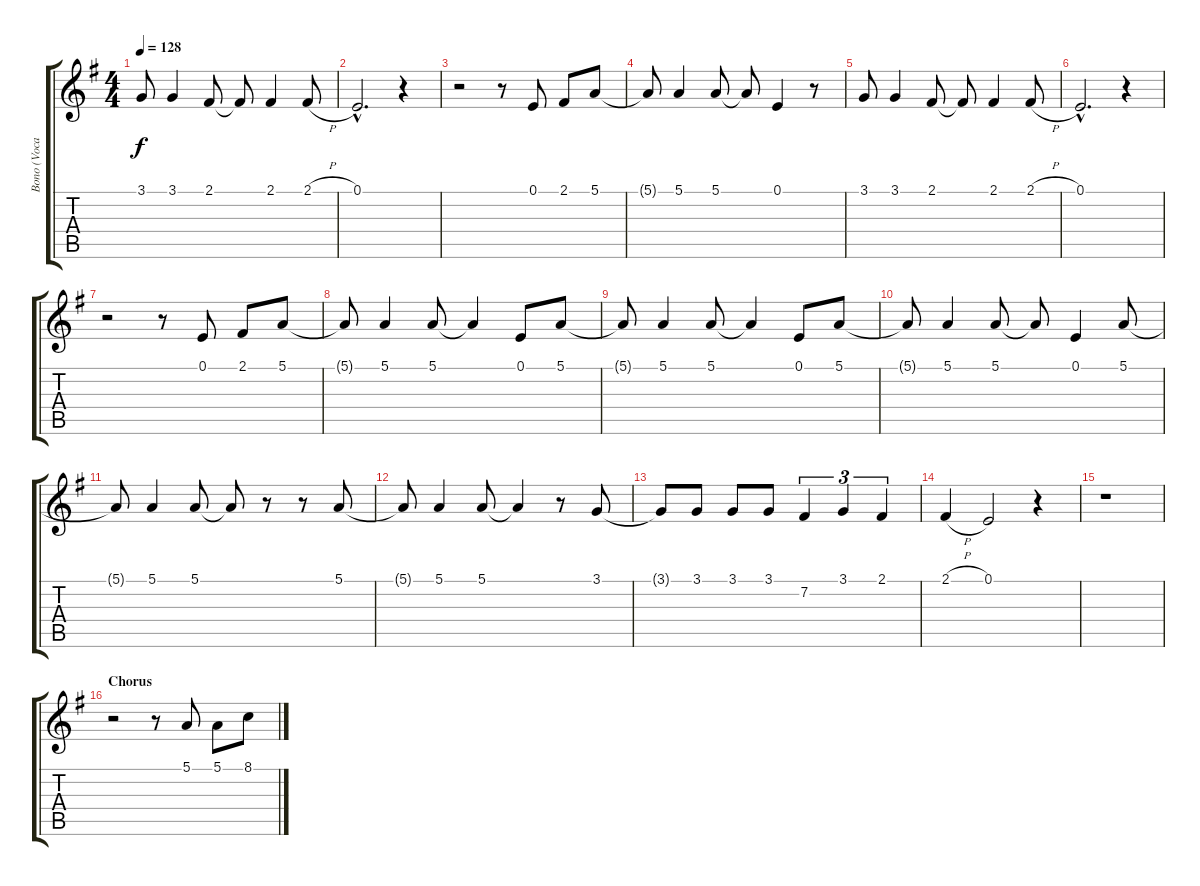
\track ("Bono (Vocal Double)" "Bono (Voca") {instrument violin}
\staff {score tabs}
\tuning (E4 B3 G3 D3 A2 E2) {hide}
\ts (4 4)
\tempo 128
\clef g2
\ks g
3.1.8{dy f} 3.1.4 2.1.8 2.1{t}.8 2.1.4 2.1{h}.8 |
0.1{hac}.2{d} r.4 |
r.2 r.8 0.1.8 2.1.8 5.1.8 |
5.1{t}.8 5.1.4 5.1.8 5.1{t}.8 0.1.4 r.8 |
3.1.8 3.1.4 2.1.8 2.1{t}.8 2.1.4 2.1{h}.8 |
0.1{hac}.2{d} r.4 |
r.2 r.8 0.1.8 2.1.8 5.1.8 |
5.1{t}.8 5.1.4 5.1.8 5.1{t}.4 0.1.8 5.1.8 |
5.1{t}.8 5.1.4 5.1.8 5.1{t}.4 0.1.8 5.1.8 |
5.1{t}.8 5.1.4 5.1.8 5.1{t}.8 0.1.4 5.1.8 |
5.1{t}.8 5.1.4 5.1.8 5.1{t}.8 r.8 r.8 5.1.8 |
5.1{t}.8 5.1.4 5.1.8 5.1{t}.4 r.8 3.1.8 |
3.1{t}.8 3.1.8 3.1.8 3.1.8 7.2.4{tu (3 2)} 3.1.4{tu (3 2)} 2.1.4{tu (3 2)} |
2.1{h}.4 0.1.2 r.4 |
r.1 |
\section ("" "Chorus")
r.2 r.8 5.1.8 5.1.8 8.1{h}.8
